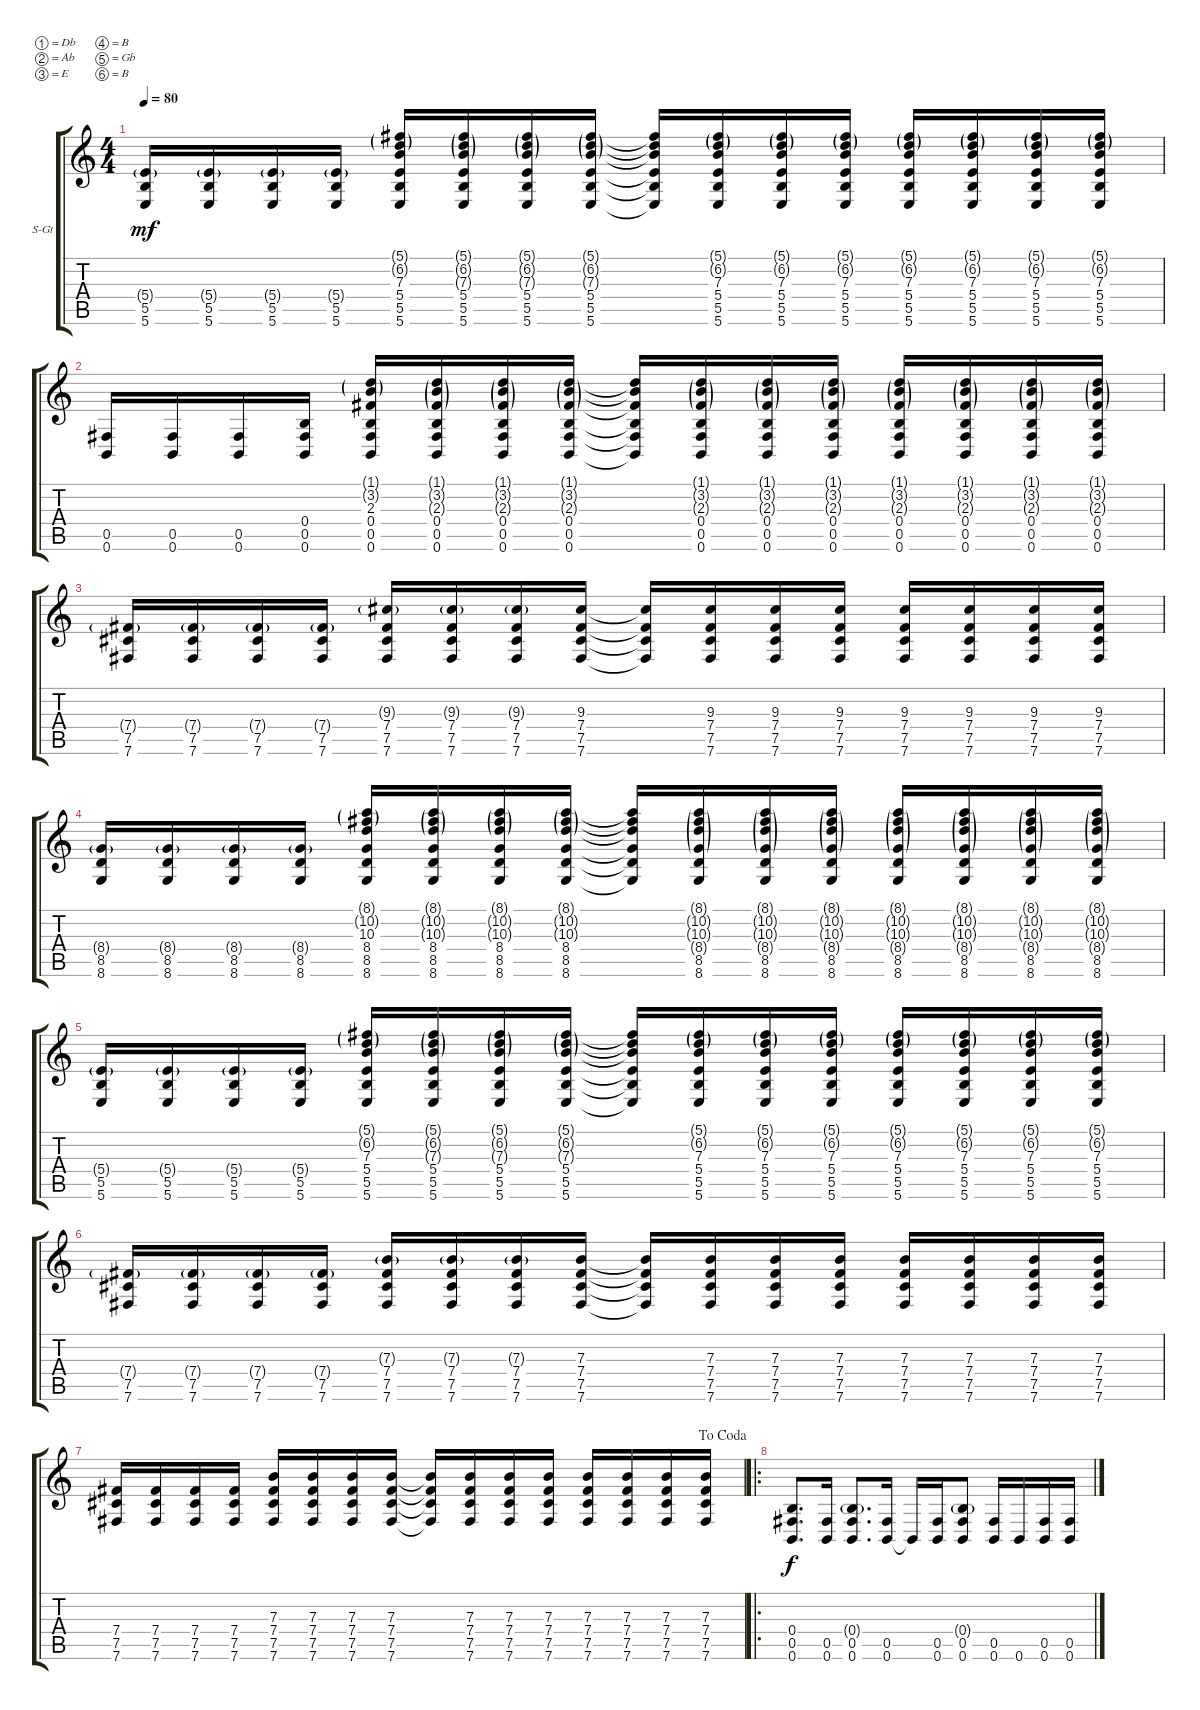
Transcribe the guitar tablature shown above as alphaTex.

\defaultSystemsLayout 4
\bracketExtendMode groupsimilarinstruments
\firstSystemTrackNameOrientation horizontal
\otherSystemsTrackNameOrientation horizontal
\track ("Steel Guitar" "S-Gt") {instrument acousticguitarsteel}
\staff {score tabs}
\tuning (Db4 Ab3 E3 B2 Gb2 B1)
\ts (4 4)
\tempo 80
\clef g2
\ks c
(5.6 5.5 5.4{g}).16{dy mf} (5.6 5.5 5.4{g}).16 (5.6 5.5 5.4{g}).16 (5.6 5.5 5.4{g}).16 (5.6 5.5 5.4 7.3 6.2{g} 5.1{g}).16 (5.6 5.5 5.4 7.3{g} 6.2{g} 5.1{g}).16 (5.6 5.5 5.4 7.3{g} 6.2{g} 5.1{g}).16 (5.6 5.5 5.4 7.3{g} 6.2{g} 5.1{g}).16 (5.6{t} 5.5{t} 5.4{t} 7.3{t} 6.2{t} 5.1{t}).16 (5.6 5.5 5.4 7.3 6.2{g} 5.1{g}).16 (5.6 5.5 5.4 7.3 6.2{g} 5.1{g}).16 (5.6 5.5 5.4 7.3 6.2{g} 5.1{g}).16 (5.6 5.5 5.4 7.3 6.2{g} 5.1{g}).16 (5.6 5.5 5.4 7.3 6.2{g} 5.1{g}).16 (5.6 5.5 5.4 7.3 6.2{g} 5.1{g}).16 (5.6 5.5 5.4 7.3 6.2{g} 5.1{g}).16 |
(0.6 0.5).16 (0.6 0.5).16 (0.6 0.5).16 (0.6 0.5 0.4).16 (0.6 0.5 0.4 2.3 3.2{g} 1.1{g}).16 (0.6 0.5 0.4 2.3{g} 3.2{g} 1.1{g}).16 (0.6 0.5 0.4 2.3{g} 3.2{g} 1.1{g}).16 (0.6 0.5 0.4 2.3{g} 3.2{g} 1.1{g}).16 (0.6{t} 0.5{t} 0.4{t} 2.3{t} 3.2{t} 1.1{t}).16 (0.6 0.5 0.4 2.3{g} 3.2{g} 1.1{g}).16 (0.6 0.5 0.4 2.3{g} 3.2{g} 1.1{g}).16 (0.6 0.5 0.4 2.3{g} 3.2{g} 1.1{g}).16 (0.6 0.5 0.4 2.3{g} 3.2{g} 1.1{g}).16 (0.6 0.5 0.4 2.3{g} 3.2{g} 1.1{g}).16 (0.6 0.5 0.4 2.3{g} 3.2{g} 1.1{g}).16 (0.6 0.5 0.4 2.3{g} 3.2{g} 1.1{g}).16 |
(7.6 7.5 7.4{g}).16 (7.6 7.5 7.4{g}).16 (7.6 7.5 7.4{g}).16 (7.6 7.5 7.4{g}).16 (7.6 7.5 7.4 9.3{g}).16 (7.6 7.5 7.4 9.3{g}).16 (7.6 7.5 7.4 9.3{g}).16 (7.6 7.5 7.4 9.3).16 (7.6{t} 7.5{t} 7.4{t} 9.3{t}).16 (7.6 7.5 7.4 9.3).16 (7.6 7.5 7.4 9.3).16 (7.6 7.5 7.4 9.3).16 (7.6 7.5 7.4 9.3).16 (7.6 7.5 7.4 9.3).16 (7.6 7.5 7.4 9.3).16 (7.6 7.5 7.4 9.3).16 |
(8.6 8.5 8.4{g}).16 (8.6 8.5 8.4{g}).16 (8.6 8.5 8.4{g}).16 (8.6 8.5 8.4{g}).16 (8.6 8.5 8.4 10.3 10.2{g} 8.1{g}).16 (8.6 8.5 8.4 10.3{g} 10.2{g} 8.1{g}).16 (8.6 8.5 8.4 10.3{g} 10.2{g} 8.1{g}).16 (8.6 8.5 8.4 10.3{g} 10.2{g} 8.1{g}).16 (8.6{t} 8.5{t} 8.4{t} 10.3{t} 10.2{t} 8.1{t}).16 (8.6 8.5 8.4{g} 10.3{g} 10.2{g} 8.1{g}).16 (8.6 8.5 8.4{g} 10.3{g} 10.2{g} 8.1{g}).16 (8.6 8.5 8.4{g} 10.3{g} 10.2{g} 8.1{g}).16 (8.6 8.5 8.4{g} 10.3{g} 10.2{g} 8.1{g}).16 (8.6 8.5 8.4{g} 10.3{g} 10.2{g} 8.1{g}).16 (8.6 8.5 8.4{g} 10.3{g} 10.2{g} 8.1{g}).16 (8.6 8.5 8.4{g} 10.3{g} 10.2{g} 8.1{g}).16 |
(5.6 5.5 5.4{g}).16 (5.6 5.5 5.4{g}).16 (5.6 5.5 5.4{g}).16 (5.6 5.5 5.4{g}).16 (5.6 5.5 5.4 7.3 6.2{g} 5.1{g}).16 (5.6 5.5 5.4 7.3{g} 6.2{g} 5.1{g}).16 (5.6 5.5 5.4 7.3{g} 6.2{g} 5.1{g}).16 (5.6 5.5 5.4 7.3{g} 6.2{g} 5.1{g}).16 (5.6{t} 5.5{t} 5.4{t} 7.3{t} 6.2{t} 5.1{t}).16 (5.6 5.5 5.4 7.3 6.2{g} 5.1{g}).16 (5.6 5.5 5.4 7.3 6.2{g} 5.1{g}).16 (5.6 5.5 5.4 7.3 6.2{g} 5.1{g}).16 (5.6 5.5 5.4 7.3 6.2{g} 5.1{g}).16 (5.6 5.5 5.4 7.3 6.2{g} 5.1{g}).16 (5.6 5.5 5.4 7.3 6.2{g} 5.1{g}).16 (5.6 5.5 5.4 7.3 6.2{g} 5.1{g}).16 |
(7.6 7.5 7.4{g}).16 (7.6 7.5 7.4{g}).16 (7.6 7.5 7.4{g}).16 (7.6 7.5 7.4{g}).16 (7.6 7.5 7.4 7.3{g}).16 (7.6 7.5 7.4 7.3{g}).16 (7.6 7.5 7.4 7.3{g}).16 (7.6 7.5 7.4 7.3).16 (7.6{t} 7.5{t} 7.4{t} 7.3{t}).16 (7.6 7.5 7.4 7.3).16 (7.6 7.5 7.4 7.3).16 (7.6 7.5 7.4 7.3).16 (7.6 7.5 7.4 7.3).16 (7.6 7.5 7.4 7.3).16 (7.6 7.5 7.4 7.3).16 (7.6 7.5 7.4 7.3).16 |
\jump dacoda
(7.6 7.5 7.4).16 (7.6 7.5 7.4).16 (7.6 7.5 7.4).16 (7.6 7.5 7.4).16 (7.6 7.5 7.4 7.3).16 (7.6 7.5 7.4 7.3).16 (7.6 7.5 7.4 7.3).16 (7.6 7.5 7.4 7.3).16 (7.6{t} 7.5{t} 7.4{t} 7.3{t}).16 (7.6 7.5 7.4 7.3).16 (7.6 7.5 7.4 7.3).16 (7.6 7.5 7.4 7.3).16 (7.6 7.5 7.4 7.3).16 (7.6 7.5 7.4 7.3).16 (7.6 7.5 7.4 7.3).16 (7.6 7.5 7.4 7.3).16 |
\ro
(0.6 0.5 0.4).8{d dy f} (0.6 0.5).16 (0.6 0.5 0.4{g}).8{d} (0.6 0.5).16 0.6{t}.16 (0.6 0.5).16 (0.6 0.5 0.4{g}).8 (0.6 0.5).16 0.6.16 (0.6 0.5).16 (0.6 0.5).16
